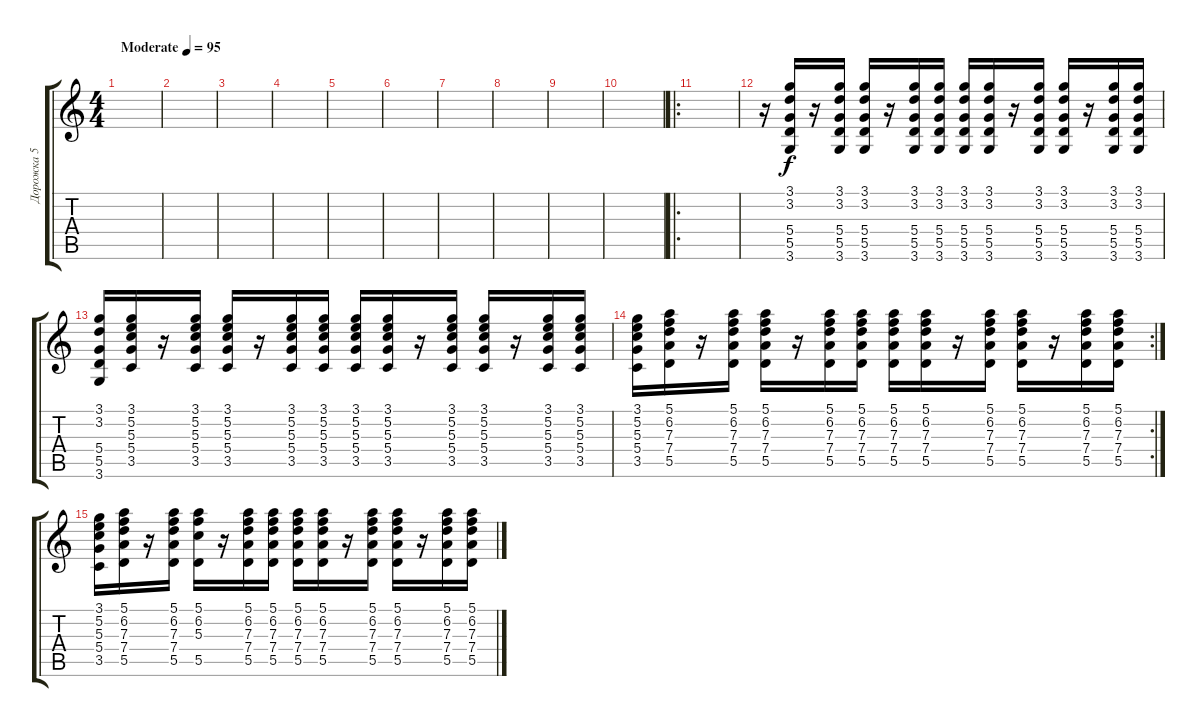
\track ("Дорожка 5" "Дорожка 5") {instrument acousticguitarsteel}
\staff {score tabs}
\tuning (E4 B3 G3 D3 A2 E2) {hide}
\ts (4 4)
\tempo (95 "Moderate")
\clef g2
\ks c
|
|
|
|
|
|
|
|
|
|
\ro
|
r.16 (3.1 3.2 5.4 5.5 3.6).16 r.16 (3.1 3.2 5.4 5.5 3.6).16 (3.1 3.2 5.4 5.5 3.6).16 r.16 (3.1 3.2 5.4 5.5 3.6).16 (3.1 3.2 5.4 5.5 3.6).16 (3.1 3.2 5.4 5.5 3.6).16 (3.1 3.2 5.4 5.5 3.6).16 r.16 (3.1 3.2 5.4 5.5 3.6).16 (3.1 3.2 5.4 5.5 3.6).16 r.16 (3.1 3.2 5.4 5.5 3.6).16 (3.1 3.2 5.4 5.5 3.6).16 |
(3.1 3.2 5.4 5.5 3.6).16 (3.1 5.2 5.3 5.4 3.5).16 r.16 (3.1 5.2 5.3 5.4 3.5).16 (3.1 5.2 5.3 5.4 3.5).16 r.16 (3.1 5.2 5.3 5.4 3.5).16 (3.1 5.2 5.3 5.4 3.5).16 (3.1 5.2 5.3 5.4 3.5).16 (3.1 5.2 5.3 5.4 3.5).16 r.16 (3.1 5.2 5.3 5.4 3.5).16 (3.1 5.2 5.3 5.4 3.5).16 r.16 (3.1 5.2 5.3 5.4 3.5).16 (3.1 5.2 5.3 5.4 3.5).16 |
\rc 2
(3.1 5.2 5.3 5.4 3.5).16 (5.1 6.2 7.3 7.4 5.5).16 r.16 (5.1 6.2 7.3 7.4 5.5).16 (5.1 6.2 7.3 7.4 5.5).16 r.16 (5.1 6.2 7.3 7.4 5.5).16 (5.1 6.2 7.3 7.4 5.5).16 (5.1 6.2 7.3 7.4 5.5).16 (5.1 6.2 7.3 7.4 5.5).16 r.16 (5.1 6.2 7.3 7.4 5.5).16 (5.1 6.2 7.3 7.4 5.5).16 r.16 (5.1 6.2 7.3 7.4 5.5).16 (5.1 6.2 7.3 7.4 5.5).16 |
(3.1 5.2 5.3 5.4 3.5).16 (5.1 6.2 7.3 7.4 5.5).16 r.16 (5.1 6.2 7.3 7.4 5.5).16 (5.1 6.2 5.3 5.5).16 r.16 (5.1 6.2 7.3 7.4 5.5).16 (5.1 6.2 7.3 7.4 5.5).16 (5.1 6.2 7.3 7.4 5.5).16 (5.1 6.2 7.3 7.4 5.5).16 r.16 (5.1 6.2 7.3 7.4 5.5).16 (5.1 6.2 7.3 7.4 5.5).16 r.16 (5.1 6.2 7.3 7.4 5.5).16 (5.1 6.2 7.3 7.4 5.5).16
